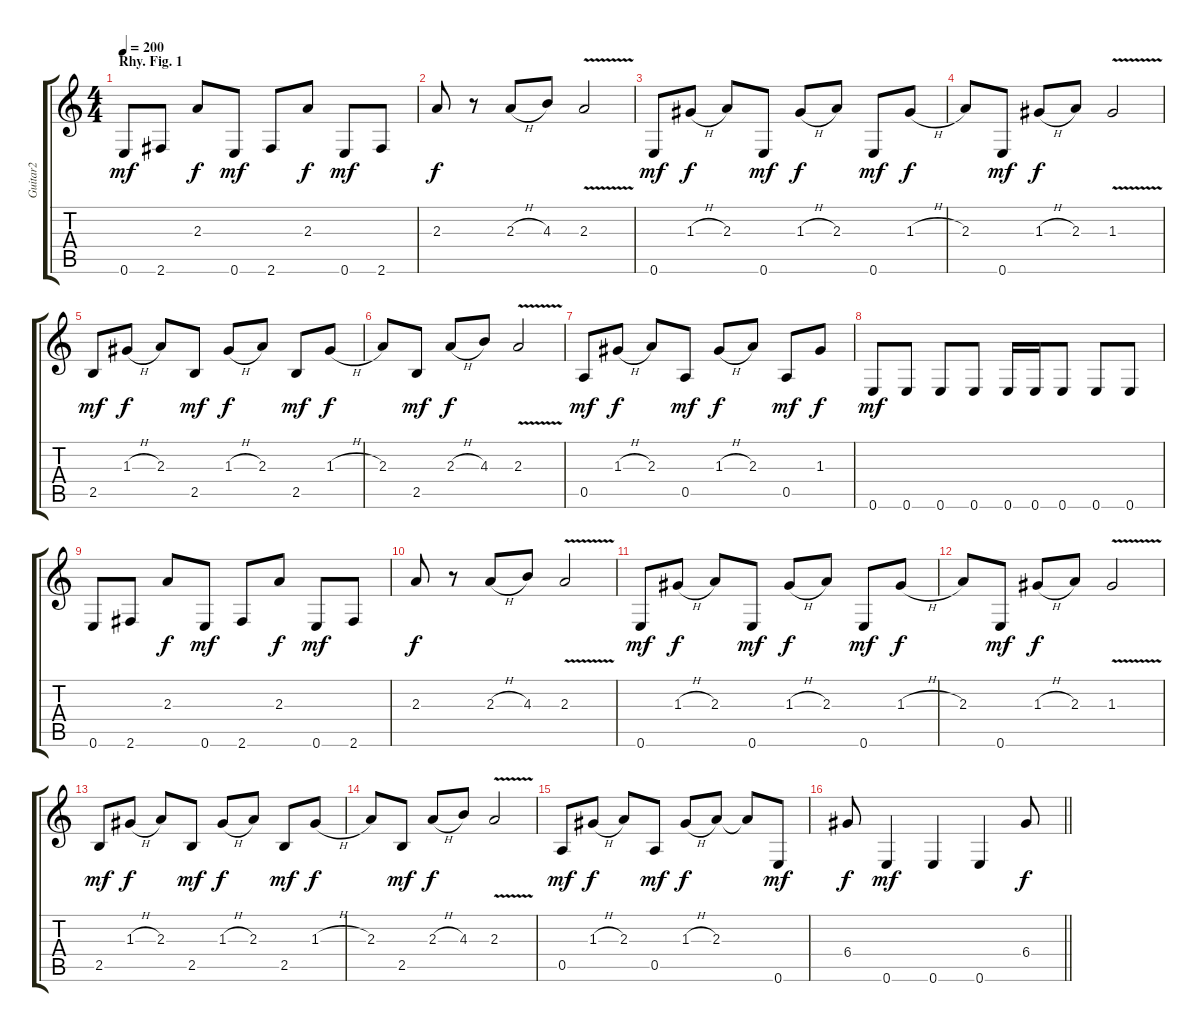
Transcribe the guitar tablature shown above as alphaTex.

\track ("Guitar2" "Guitar2") {instrument distortionguitar}
\staff {score tabs}
\tuning (E4 B3 G3 D3 A2 E2) {hide}
\ts (4 4)
\section ("" "Rhy. Fig. 1")
\tempo 200
\clef g2
\ks c
0.6.8{dy mf} 2.6.8 2.3.8{dy f} 0.6.8{dy mf} 2.6.8 2.3.8{dy f} 0.6.8{dy mf} 2.6.8 |
2.3.8{dy f} r.8 2.3{h}.8 4.3.8 2.3{v}.2 |
0.6.8{dy mf} 1.3{h}.8{dy f} 2.3.8 0.6.8{dy mf} 1.3{h}.8{dy f} 2.3.8 0.6.8{dy mf} 1.3{h}.8{dy f} |
2.3.8 0.6.8{dy mf} 1.3{h}.8{dy f} 2.3.8 1.3{v}.2 |
2.5.8{dy mf} 1.3{h}.8{dy f} 2.3.8 2.5.8{dy mf} 1.3{h}.8{dy f} 2.3.8 2.5.8{dy mf} 1.3{h}.8{dy f} |
2.3.8 2.5.8{dy mf} 2.3{h}.8{dy f} 4.3.8 2.3{v}.2 |
0.5.8{dy mf} 1.3{h}.8{dy f} 2.3.8 0.5.8{dy mf} 1.3{h}.8{dy f} 2.3.8 0.5.8{dy mf} 1.3.8{dy f} |
0.6.8{dy mf} 0.6.8 0.6.8 0.6.8 0.6.16 0.6.16 0.6.8 0.6.8 0.6.8 |
0.6.8 2.6.8 2.3.8{dy f} 0.6.8{dy mf} 2.6.8 2.3.8{dy f} 0.6.8{dy mf} 2.6.8 |
2.3.8{dy f} r.8 2.3{h}.8 4.3.8 2.3{v}.2 |
0.6.8{dy mf} 1.3{h}.8{dy f} 2.3.8 0.6.8{dy mf} 1.3{h}.8{dy f} 2.3.8 0.6.8{dy mf} 1.3{h}.8{dy f} |
2.3.8 0.6.8{dy mf} 1.3{h}.8{dy f} 2.3.8 1.3{v}.2 |
2.5.8{dy mf} 1.3{h}.8{dy f} 2.3.8 2.5.8{dy mf} 1.3{h}.8{dy f} 2.3.8 2.5.8{dy mf} 1.3{h}.8{dy f} |
2.3.8 2.5.8{dy mf} 2.3{h}.8{dy f} 4.3.8 2.3{v}.2 |
0.5.8{dy mf} 1.3{h}.8{dy f} 2.3.8 0.5.8{dy mf} 1.3{h}.8{dy f} 2.3.8 2.3{t}.8 0.6.8{dy mf} |
\barLineRight lightlight
6.4.8{dy f} 0.6.4{dy mf} 0.6.4 0.6.4 6.4.8{dy f}
